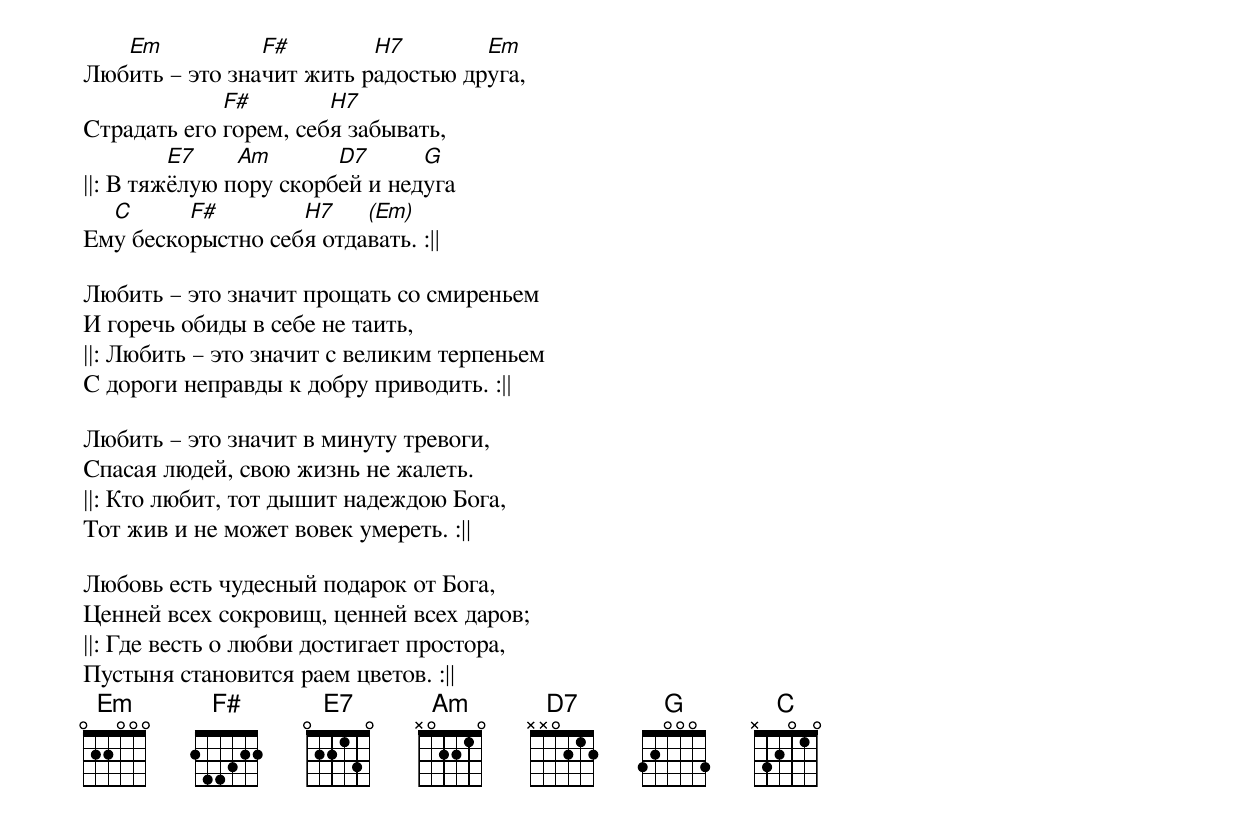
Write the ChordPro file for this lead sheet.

Люб[Em]ить – это зна[F#]чит жить р[H7]адостью др[Em]уга,
Страдать его [F#]горем, себ[H7]я забывать,
||: В тяж[E7]ёлую п[Am]ору скорб[D7]ей и нед[G]уга
Ем[C]у беско[F#]рыстно себ[H7]я отда[(Em)]вать. :||

Любить – это значит прощать со смиреньем
И горечь обиды в себе не таить,
||: Любить – это значит с великим терпеньем
С дороги неправды к добру приводить. :||

Любить – это значит в минуту тревоги,
Спасая людей, свою жизнь не жалеть.
||: Кто любит, тот дышит надеждою Бога,
Тот жив и не может вовек умереть. :||

Любовь есть чудесный подарок от Бога,
Ценней всех сокровищ, ценней всех даров;
||: Где весть о любви достигает простора,
Пустыня становится раем цветов. :||
